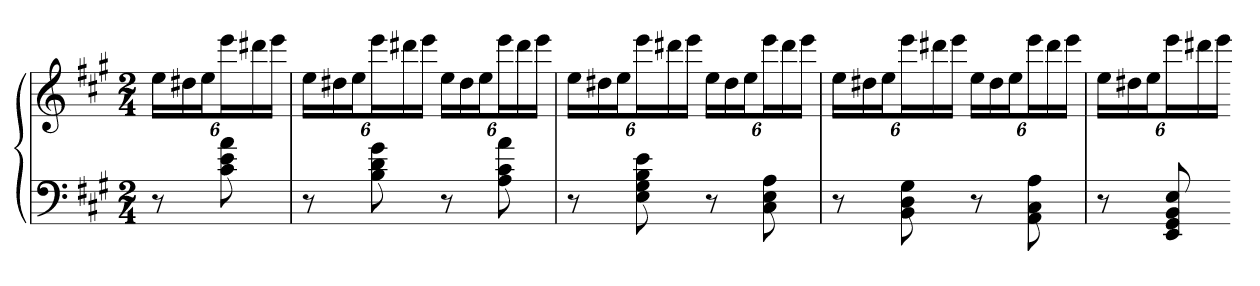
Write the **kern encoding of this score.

**kern	**kern
*part1	*part1
*staff2	*staff1
*clefF4	*clefG2
*k[f#c#g#]	*k[f#c#g#]
*A:	*A:
*M2/4	*M2/4
=	=
8r	24eeLL
.	24dd#X
.	24eeJ
8c# 8e 8a	24eeeL
.	24ddd#X
.	24eeeJJ
=210	=210
8r	24eeLL
.	24dd#X
.	24eeJ
8B 8d 8g#	24eeeL
.	24ddd#X
.	24eeeJJ
8r	24eeLL
.	24dd#
.	24eeJ
8A 8c# 8a	24eeeL
.	24ddd#
.	24eeeJJ
=211	=211
8r	24eeLL
.	24dd#X
.	24eeJ
8E 8G# 8B 8e	24eeeL
.	24ddd#X
.	24eeeJJ
8r	24eeLL
.	24dd#
.	24eeJ
8C# 8E 8A	24eeeL
.	24ddd#
.	24eeeJJ
=212	=212
8r	24eeLL
.	24dd#X
.	24eeJ
8BB 8D 8G#	24eeeL
.	24ddd#X
.	24eeeJJ
8r	24eeLL
.	24dd#
.	24eeJ
8AA 8C# 8A	24eeeL
.	24ddd#
.	24eeeJJ
=213	=213
8r	24eeLL
.	24dd#X
.	24eeJ
8EE 8GG# 8BB 8E	24eeeL
.	24ddd#X
.	24eeeJJ
=-	=-
*-	*-
